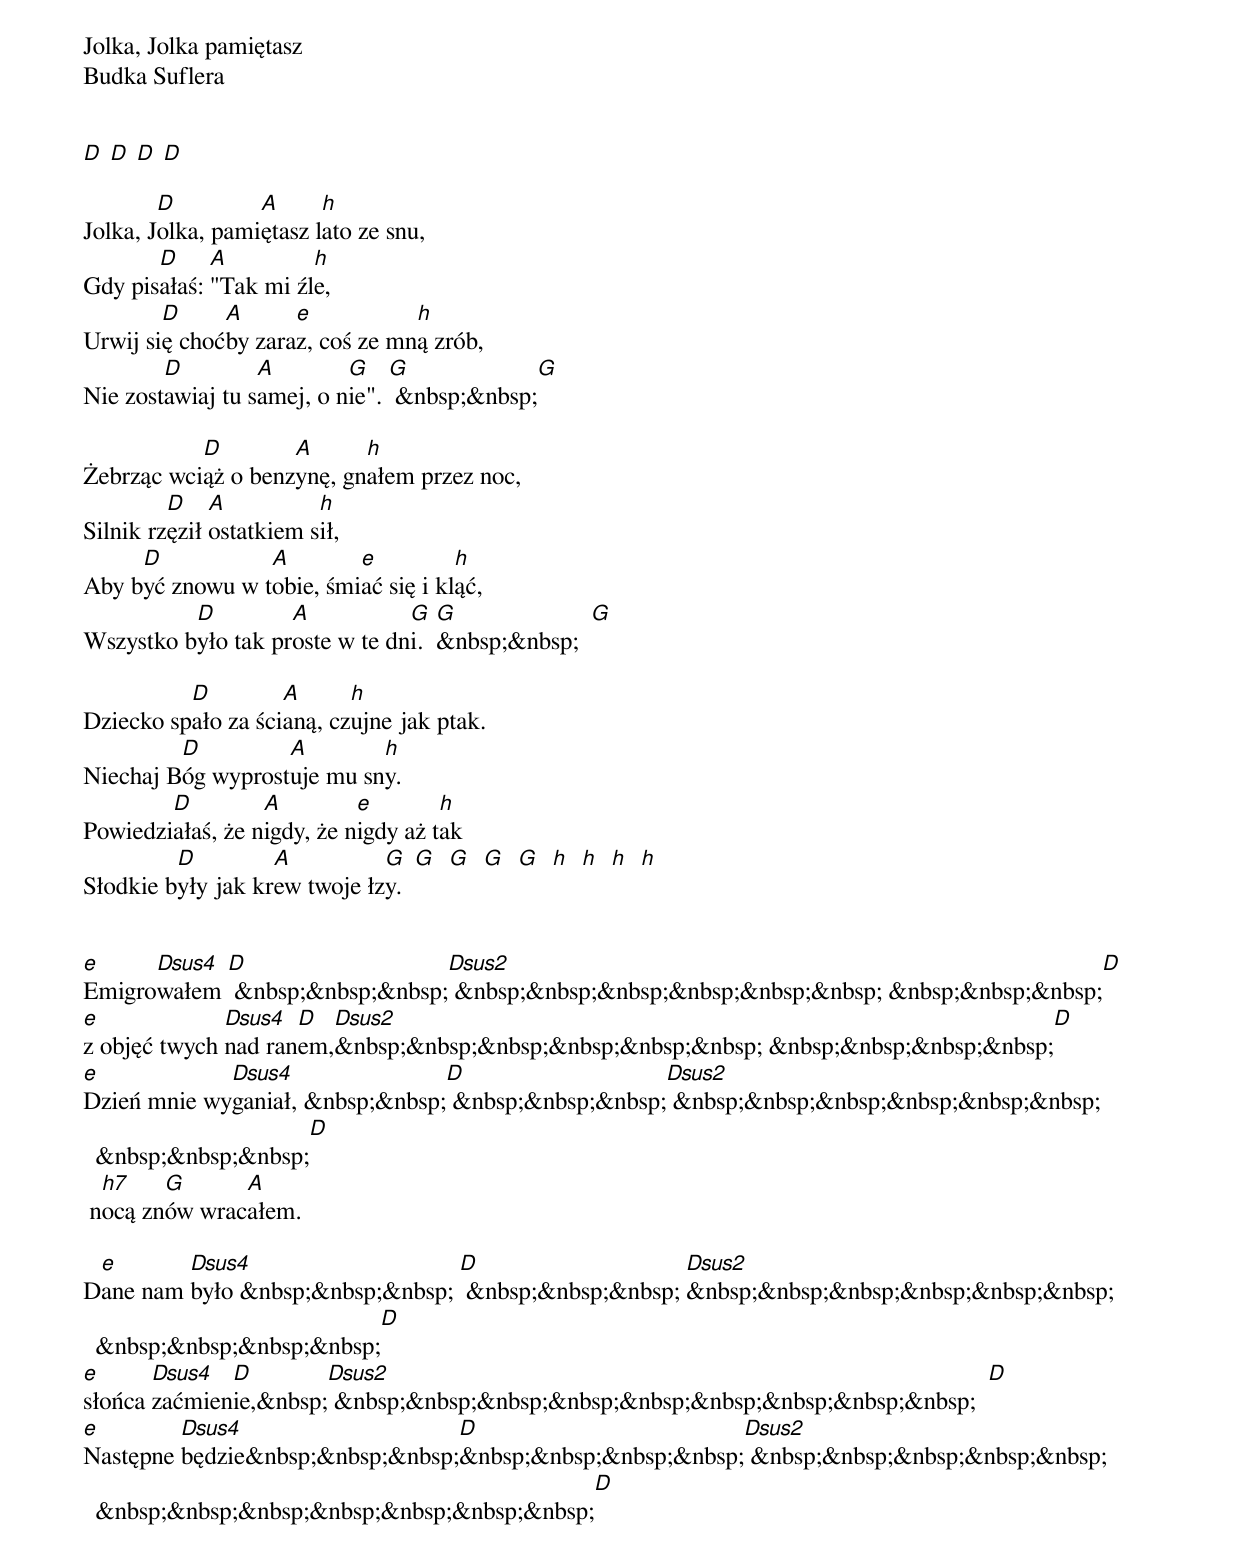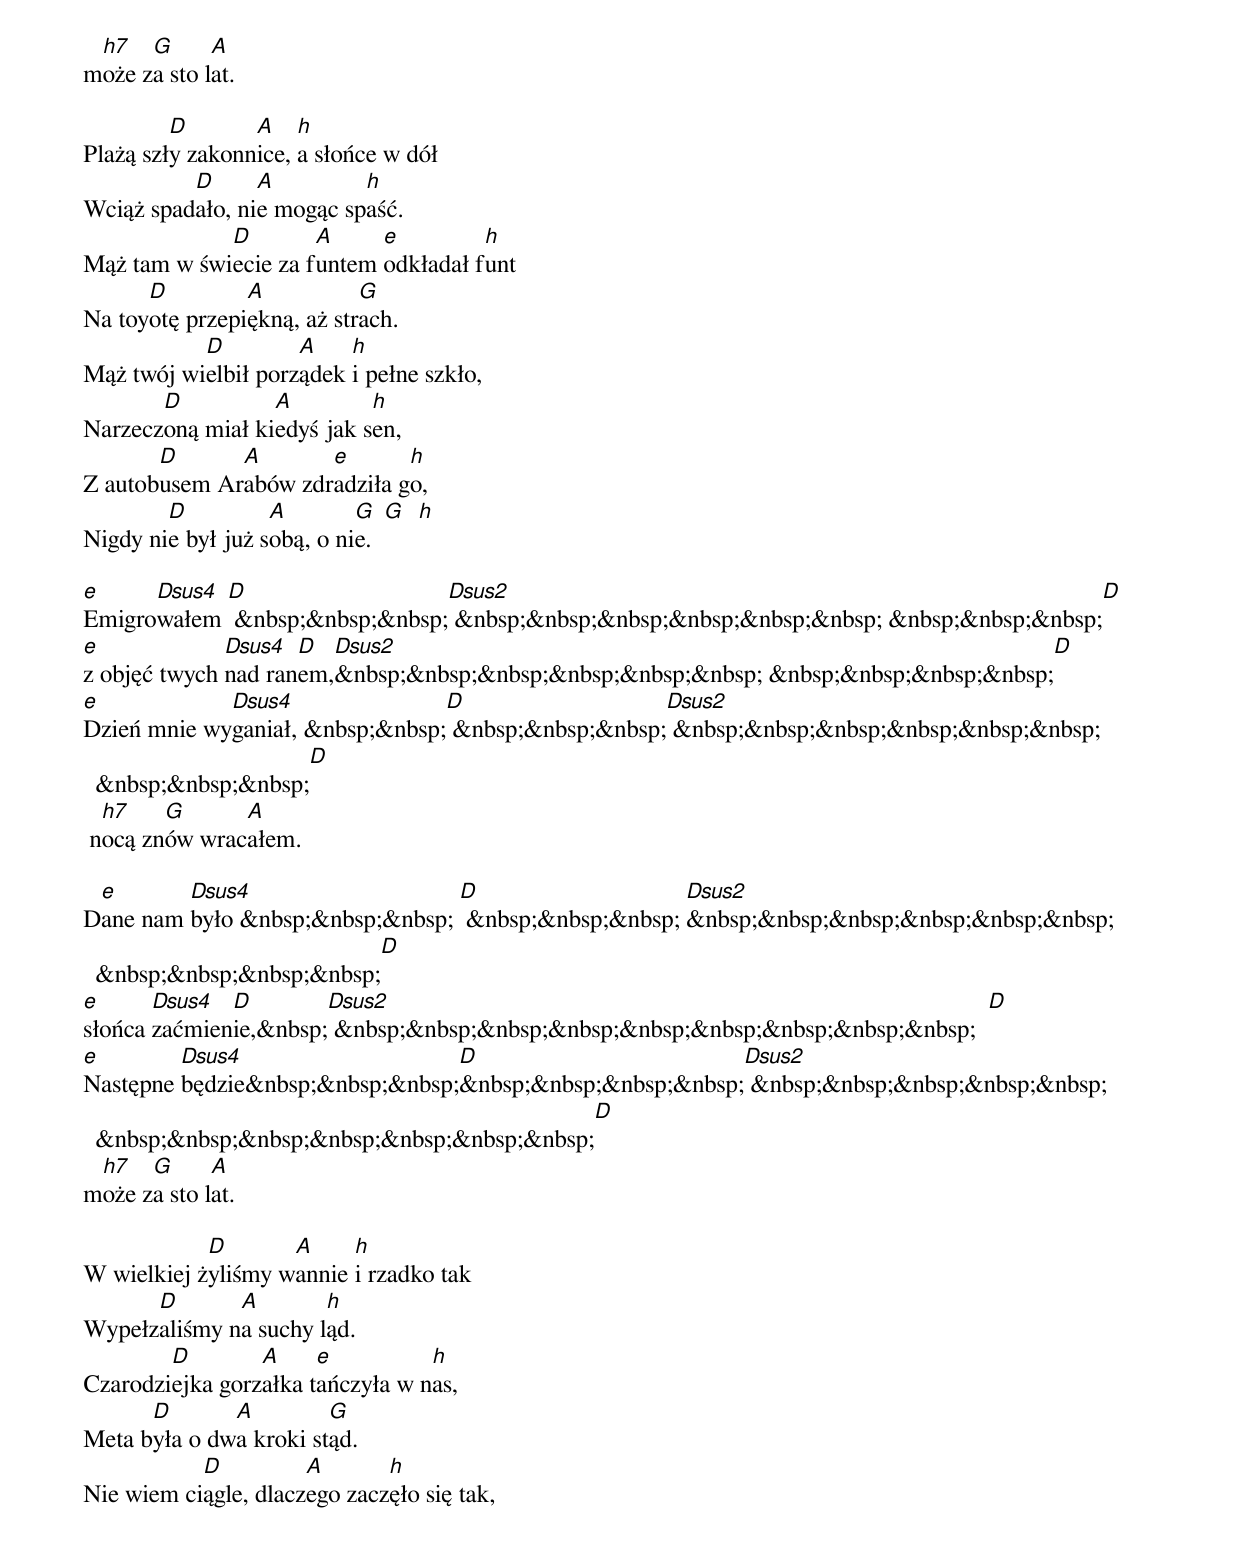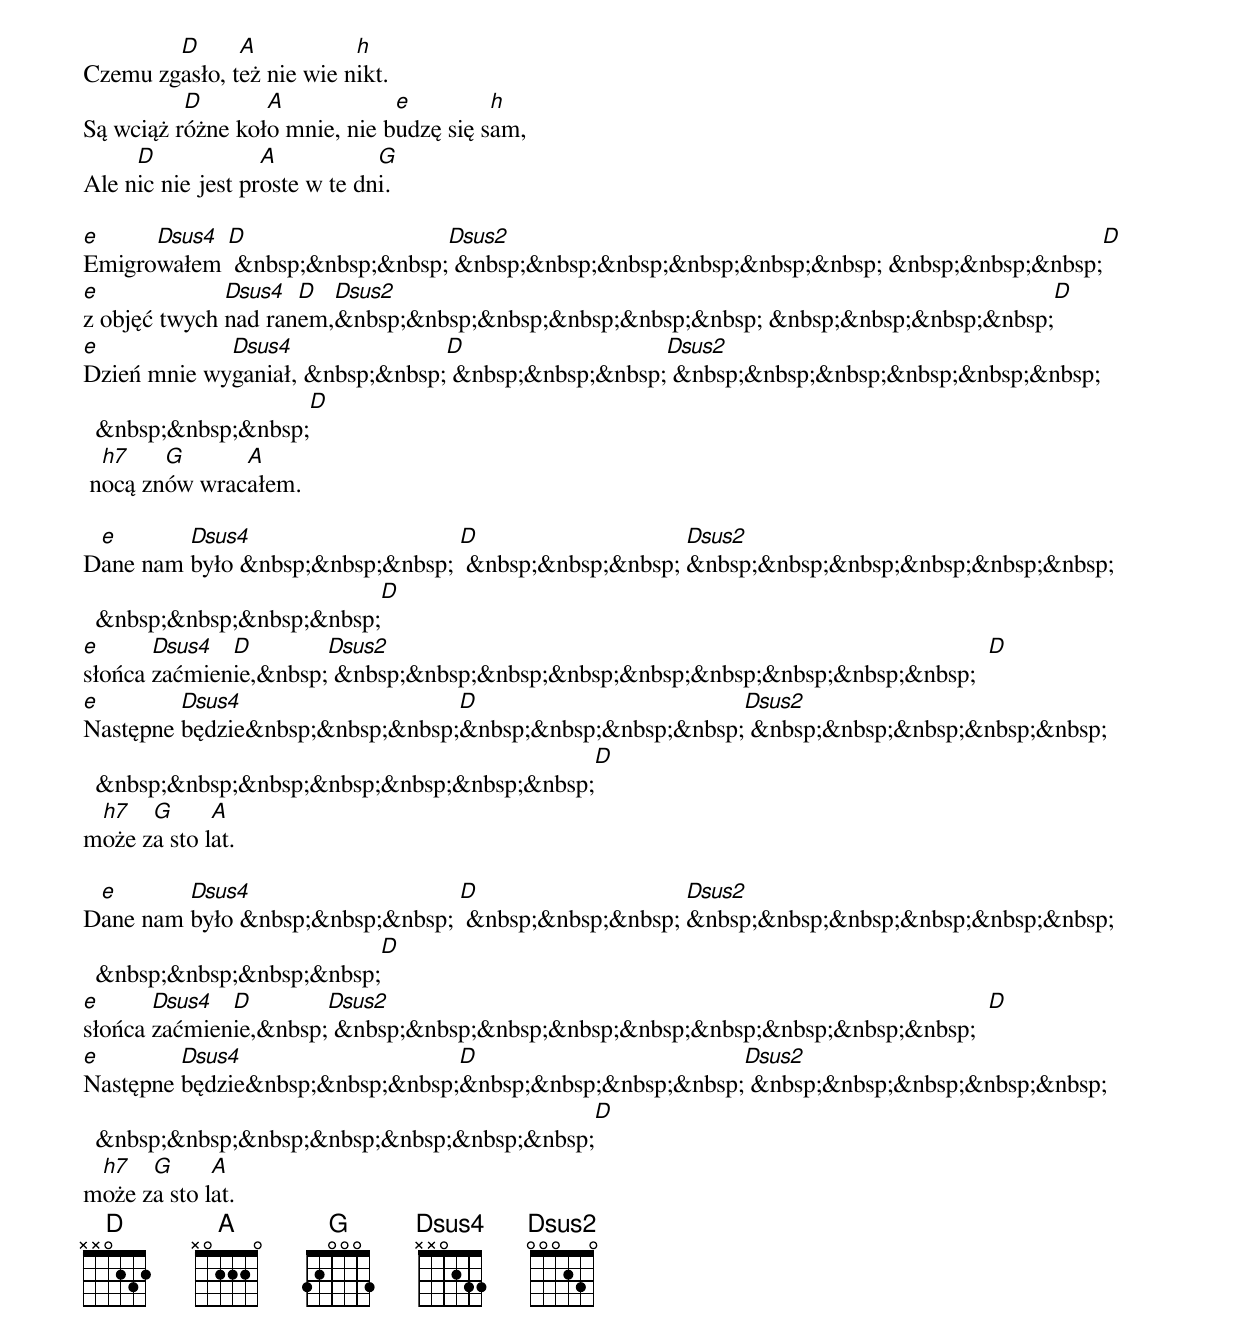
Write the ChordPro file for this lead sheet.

Jolka, Jolka pamiętasz
Budka Suflera


[D] [D] [D] [D]

Jolka, J[D]olka, pami[A]ętasz l[h]ato ze snu,
Gdy pis[D]ałaś: [A]"Tak mi źl[h]e,
Urwij si[D]ę choć[A]by zara[e]z, coś ze mn[h]ą zrób,
Nie zost[D]awiaj tu s[A]amej, o n[G]ie". [G] &nbsp;&nbsp;[G]

Żebrząc wci[D]ąż o benz[A]ynę, gn[h]ałem przez noc,
Silnik rz[D]ęził [A]ostatkiem s[h]ił,
Aby b[D]yć znowu w t[A]obie, śmi[e]ać się i kl[h]ąć,
Wszystko b[D]yło tak pr[A]oste w te dn[G]i.  [G]&nbsp;&nbsp;  [G]

Dziecko sp[D]ało za ści[A]aną, cz[h]ujne jak ptak.
Niechaj B[D]óg wyprost[A]uje mu sn[h]y.
Powiedzi[D]ałaś, że n[A]igdy, że n[e]igdy aż t[h]ak
Słodkie b[D]yły jak kr[A]ew twoje łz[G]y.  [G]  [G]  [G]  [G]  [h]  [h]  [h]  [h]


[e]Emigro[Dsus4]wałem [D] &nbsp;&nbsp;&nbsp;[Dsus2] &nbsp;&nbsp;&nbsp;&nbsp;&nbsp;&nbsp; &nbsp;&nbsp;&nbsp;[D]
[e]z objęć twych [Dsus4]nad ran[D]em,[Dsus2]&nbsp;&nbsp;&nbsp;&nbsp;&nbsp;&nbsp; &nbsp;&nbsp;&nbsp;&nbsp;[D]
[e]Dzień mnie wy[Dsus4]ganiał, &nbsp;&nbsp;[D] &nbsp;&nbsp;&nbsp;[Dsus2] &nbsp;&nbsp;&nbsp;&nbsp;&nbsp;&nbsp; &nbsp;&nbsp;&nbsp;[D]
 n[h7]ocą zn[G]ów wrac[A]ałem.

D[e]ane nam [Dsus4]było &nbsp;&nbsp;&nbsp; [D] &nbsp;&nbsp;&nbsp; [Dsus2]&nbsp;&nbsp;&nbsp;&nbsp;&nbsp;&nbsp; &nbsp;&nbsp;&nbsp;&nbsp;[D]
[e]słońca [Dsus4]zaćmien[D]ie,&nbsp;[Dsus2] &nbsp;&nbsp;&nbsp;&nbsp;&nbsp;&nbsp;&nbsp;&nbsp;&nbsp;  [D]
[e]Następne [Dsus4]będzie&nbsp;&nbsp;&nbsp;[D]&nbsp;&nbsp;&nbsp;&nbsp;[Dsus2] &nbsp;&nbsp;&nbsp;&nbsp;&nbsp;&nbsp;&nbsp;&nbsp;&nbsp;&nbsp;&nbsp;&nbsp;[D]
m[h7]oże z[G]a sto l[A]at.

Plażą szł[D]y zakonn[A]ice, [h]a słońce w dół
Wciąż spad[D]ało, ni[A]e mogąc sp[h]aść.
Mąż tam w świ[D]ecie za f[A]untem [e]odkładał f[h]unt
Na toy[D]otę przepi[A]ękną, aż str[G]ach.
Mąż twój wi[D]elbił porz[A]ądek [h]i pełne szkło,
Narzecz[D]oną miał ki[A]edyś jak s[h]en,
Z autob[D]usem Ar[A]abów zdr[e]adziła g[h]o,
Nigdy ni[D]e był już s[A]obą, o ni[G]e.  [G]  [h]

[e]Emigro[Dsus4]wałem [D] &nbsp;&nbsp;&nbsp;[Dsus2] &nbsp;&nbsp;&nbsp;&nbsp;&nbsp;&nbsp; &nbsp;&nbsp;&nbsp;[D]
[e]z objęć twych [Dsus4]nad ran[D]em,[Dsus2]&nbsp;&nbsp;&nbsp;&nbsp;&nbsp;&nbsp; &nbsp;&nbsp;&nbsp;&nbsp;[D]
[e]Dzień mnie wy[Dsus4]ganiał, &nbsp;&nbsp;[D] &nbsp;&nbsp;&nbsp;[Dsus2] &nbsp;&nbsp;&nbsp;&nbsp;&nbsp;&nbsp; &nbsp;&nbsp;&nbsp;[D]
 n[h7]ocą zn[G]ów wrac[A]ałem.

D[e]ane nam [Dsus4]było &nbsp;&nbsp;&nbsp; [D] &nbsp;&nbsp;&nbsp; [Dsus2]&nbsp;&nbsp;&nbsp;&nbsp;&nbsp;&nbsp; &nbsp;&nbsp;&nbsp;&nbsp;[D]
[e]słońca [Dsus4]zaćmien[D]ie,&nbsp;[Dsus2] &nbsp;&nbsp;&nbsp;&nbsp;&nbsp;&nbsp;&nbsp;&nbsp;&nbsp;  [D]
[e]Następne [Dsus4]będzie&nbsp;&nbsp;&nbsp;[D]&nbsp;&nbsp;&nbsp;&nbsp;[Dsus2] &nbsp;&nbsp;&nbsp;&nbsp;&nbsp;&nbsp;&nbsp;&nbsp;&nbsp;&nbsp;&nbsp;&nbsp;[D]
m[h7]oże z[G]a sto l[A]at.

W wielkiej ż[D]yliśmy w[A]annie [h]i rzadko tak
Wypełz[D]aliśmy n[A]a suchy l[h]ąd.
Czarodzi[D]ejka gorz[A]ałka t[e]ańczyła w n[h]as,
Meta b[D]yła o dw[A]a kroki st[G]ąd.
Nie wiem ci[D]ągle, dlacz[A]ego zacz[h]ęło się tak,
Czemu zg[D]asło, t[A]eż nie wie n[h]ikt.
Są wciąż r[D]óżne koł[A]o mnie, nie b[e]udzę się s[h]am,
Ale n[D]ic nie jest pr[A]oste w te dn[G]i.

[e]Emigro[Dsus4]wałem [D] &nbsp;&nbsp;&nbsp;[Dsus2] &nbsp;&nbsp;&nbsp;&nbsp;&nbsp;&nbsp; &nbsp;&nbsp;&nbsp;[D]
[e]z objęć twych [Dsus4]nad ran[D]em,[Dsus2]&nbsp;&nbsp;&nbsp;&nbsp;&nbsp;&nbsp; &nbsp;&nbsp;&nbsp;&nbsp;[D]
[e]Dzień mnie wy[Dsus4]ganiał, &nbsp;&nbsp;[D] &nbsp;&nbsp;&nbsp;[Dsus2] &nbsp;&nbsp;&nbsp;&nbsp;&nbsp;&nbsp; &nbsp;&nbsp;&nbsp;[D]
 n[h7]ocą zn[G]ów wrac[A]ałem.

D[e]ane nam [Dsus4]było &nbsp;&nbsp;&nbsp; [D] &nbsp;&nbsp;&nbsp; [Dsus2]&nbsp;&nbsp;&nbsp;&nbsp;&nbsp;&nbsp; &nbsp;&nbsp;&nbsp;&nbsp;[D]
[e]słońca [Dsus4]zaćmien[D]ie,&nbsp;[Dsus2] &nbsp;&nbsp;&nbsp;&nbsp;&nbsp;&nbsp;&nbsp;&nbsp;&nbsp;  [D]
[e]Następne [Dsus4]będzie&nbsp;&nbsp;&nbsp;[D]&nbsp;&nbsp;&nbsp;&nbsp;[Dsus2] &nbsp;&nbsp;&nbsp;&nbsp;&nbsp;&nbsp;&nbsp;&nbsp;&nbsp;&nbsp;&nbsp;&nbsp;[D]
m[h7]oże z[G]a sto l[A]at.

D[e]ane nam [Dsus4]było &nbsp;&nbsp;&nbsp; [D] &nbsp;&nbsp;&nbsp; [Dsus2]&nbsp;&nbsp;&nbsp;&nbsp;&nbsp;&nbsp; &nbsp;&nbsp;&nbsp;&nbsp;[D]
[e]słońca [Dsus4]zaćmien[D]ie,&nbsp;[Dsus2] &nbsp;&nbsp;&nbsp;&nbsp;&nbsp;&nbsp;&nbsp;&nbsp;&nbsp;  [D]
[e]Następne [Dsus4]będzie&nbsp;&nbsp;&nbsp;[D]&nbsp;&nbsp;&nbsp;&nbsp;[Dsus2] &nbsp;&nbsp;&nbsp;&nbsp;&nbsp;&nbsp;&nbsp;&nbsp;&nbsp;&nbsp;&nbsp;&nbsp;[D]
m[h7]oże z[G]a sto l[A]at.
